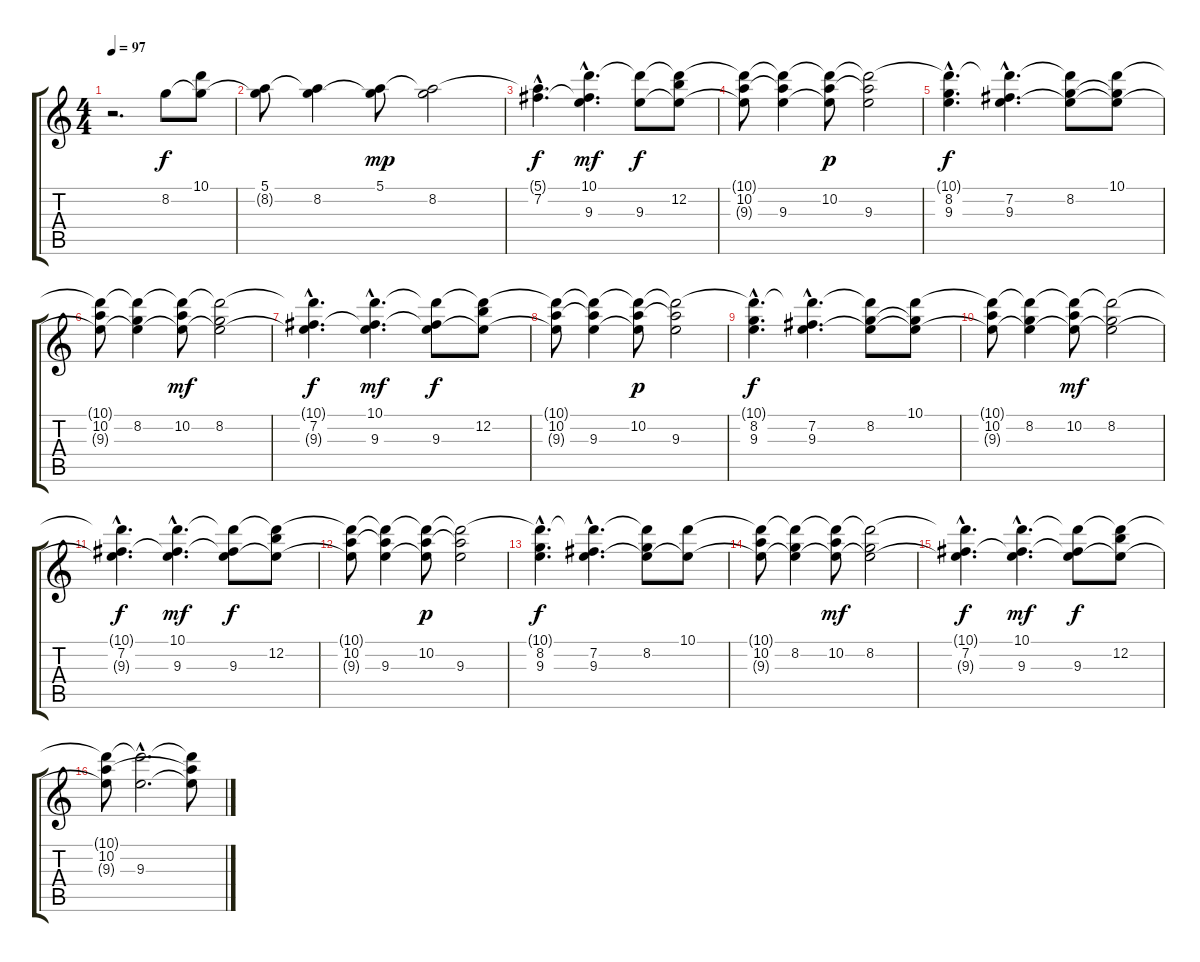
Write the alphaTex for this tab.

\track "" {instrument electricguitarclean}
\staff {score tabs}
\tuning (E4 B3 G3 D3 A2 E2) {hide}
\ts (4 4)
\section ("" "")
\tempo 97
\clef g2
\ks c
r.2{d dy f instrument electricguitarclean} 8.2.8 (10.1 8.2{t}).8 |
\section ("" "")
(5.1 8.2{t}).8 (5.1{t} 8.2).4 (5.1 8.2{t}).8{dy mp} (5.1{t} 8.2).2 |
(5.1{hac t} 7.2{hac}).4{d dy f} (10.1{hac} 7.2{hac t} 9.3{hac}).4{d dy mf} (10.1{t} 9.3).8{dy f} (10.1{t} 12.2 9.3{t}).8 |
(10.1{t} 10.2 9.3{t}).8 (10.1{t} 10.2{t} 9.3).4 (10.1{t} 10.2 9.3{t}).8{dy p} (10.1{t} 10.2{t} 9.3).2 |
(10.1{hac t} 8.2{hac} 9.3{hac}).4{d dy f} (10.1{hac t} 7.2{hac} 9.3{hac}).4{d} (10.1{t} 8.2 9.3{t}).8 (10.1 8.2{t} 9.3{t}).8 |
\section ("" "")
(10.1{t} 10.2 9.3{t}).8 (10.1{t} 8.2 9.3{t}).4 (10.1{t} 10.2 9.3{t}).8{dy mf} (10.1{t} 8.2 9.3{t}).2 |
(10.1{hac t} 7.2{hac} 9.3{hac t}).4{d dy f} (10.1{hac} 7.2{hac t} 9.3{hac}).4{d dy mf} (10.1{t} 7.2{t} 9.3).8{dy f} (10.1{t} 12.2 9.3{t}).8 |
(10.1{t} 10.2 9.3{t}).8 (10.1{t} 10.2{t} 9.3).4 (10.1{t} 10.2 9.3{t}).8{dy p} (10.1{t} 10.2{t} 9.3).2 |
(10.1{hac t} 8.2{hac} 9.3{hac}).4{d dy f} (10.1{hac t} 7.2{hac} 9.3{hac}).4{d} (10.1{t} 8.2 9.3{t}).8 (10.1 8.2{t} 9.3{t}).8 |
\section ("" "")
(10.1{t} 10.2 9.3{t}).8 (10.1{t} 8.2 9.3{t}).4 (10.1{t} 10.2 9.3{t}).8{dy mf} (10.1{t} 8.2 9.3{t}).2 |
(10.1{hac t} 7.2{hac} 9.3{hac t}).4{d dy f} (10.1{hac} 7.2{hac t} 9.3{hac}).4{d dy mf} (10.1{t} 7.2{t} 9.3).8{dy f} (10.1{t} 12.2 9.3{t}).8 |
(10.1{t} 10.2 9.3{t}).8 (10.1{t} 10.2{t} 9.3).4 (10.1{t} 10.2 9.3{t}).8{dy p} (10.1{t} 10.2{t} 9.3).2 |
(10.1{hac t} 8.2{hac} 9.3{hac}).4{d dy f} (10.1{hac t} 7.2{hac} 9.3{hac}).4{d} (10.1{t} 8.2 9.3{t}).8 (10.1 9.3{t}).8 |
\section ("" "")
(10.1{t} 10.2 9.3{t}).8 (10.1{t} 8.2 9.3{t}).4 (10.1{t} 10.2 9.3{t}).8{dy mf} (10.1{t} 8.2 9.3{t}).2 |
(10.1{hac t} 7.2{hac} 9.3{hac t}).4{d dy f} (10.1{hac} 7.2{hac t} 9.3{hac}).4{d dy mf} (10.1{t} 7.2{t} 9.3).8{dy f} (10.1{t} 12.2 9.3{t}).8 |
\section ("" "")
(10.1{t} 10.2 9.3{t}).8 (10.1{hac t} 9.3{hac}).2{d} (10.1{t} 10.2{t} 9.3{t}).8
